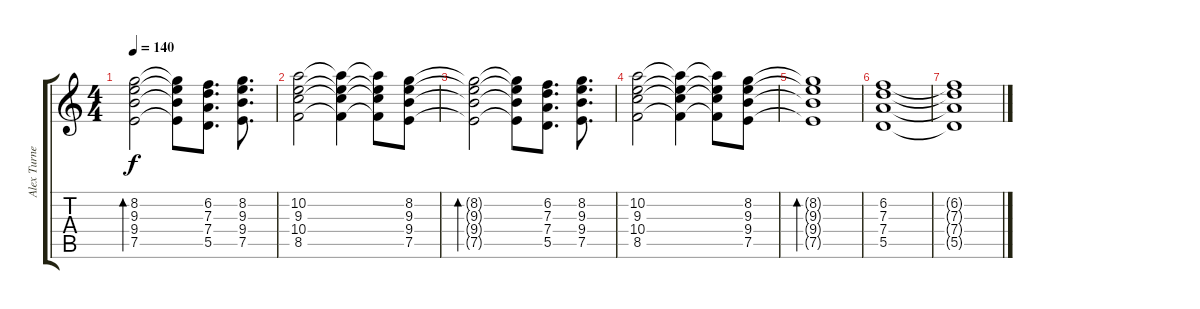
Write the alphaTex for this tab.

\track ("Alex Turner" "Alex Turne") {instrument electricguitarjazz}
\staff {score tabs}
\tuning (E4 B3 G3 D3 A2 E2) {hide}
\ts (4 4)
\tempo 140
\clef g2
\ks c
(8.2{t} 9.3{t} 9.4{t} 7.5{t}).2{bd 240 dy f} (8.2{t} 9.3{t} 9.4{t} 7.5{t}).8 (6.2 7.3 7.4 5.5).8{d} (8.2 9.3 9.4 7.5).8{d} |
(10.2 9.3 10.4 8.5).2 (10.2{t} 9.3{t} 10.4{t} 8.5{t}).4 (10.2{t} 9.3{t} 10.4{t} 8.5{t}).8 (8.2 9.3 9.4 7.5).8 |
(8.2{t} 9.3{t} 9.4{t} 7.5{t}).2{bd 240} (8.2{t} 9.3{t} 9.4{t} 7.5{t}).8 (6.2 7.3 7.4 5.5).8{d} (8.2 9.3 9.4 7.5).8{d} |
(10.2 9.3 10.4 8.5).2 (10.2{t} 9.3{t} 10.4{t} 8.5{t}).4 (10.2{t} 9.3{t} 10.4{t} 8.5{t}).8 (8.2 9.3 9.4 7.5).8 |
(8.2{t} 9.3{t} 9.4{t} 7.5{t}).1{bd 240} |
(6.2 7.3 7.4 5.5).1 |
(6.2{t} 7.3{t} 7.4{t} 5.5{t}).1
